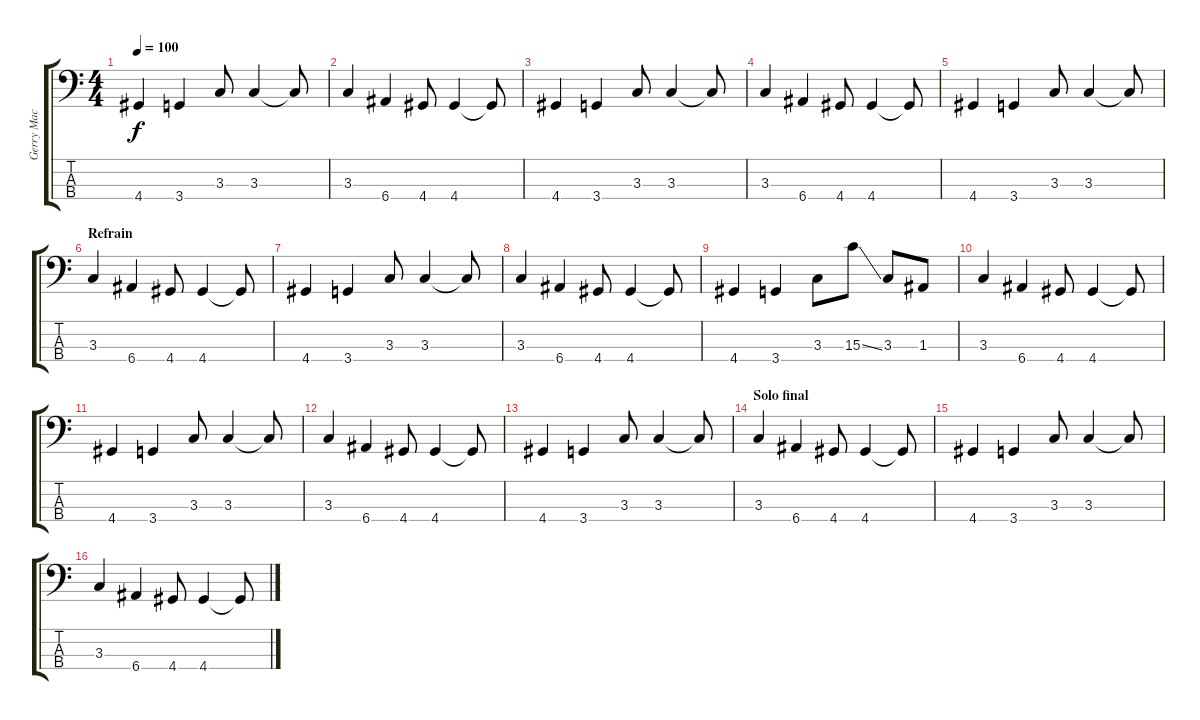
\track ("Gerry Mac Avoy" "Gerry Mac ") {instrument electricbassfinger}
\staff {score tabs}
\tuning (G2 D2 A1 E1) {hide}
\ts (4 4)
\tempo 100
\clef f4
\ks c
4.4.4{dy f} 3.4.4 3.3.8 3.3.4 3.3{t}.8 |
3.3.4 6.4.4 4.4.8 4.4.4 4.4{t}.8 |
4.4.4 3.4.4 3.3.8 3.3.4 3.3{t}.8 |
3.3.4 6.4.4 4.4.8 4.4.4 4.4{t}.8 |
4.4.4 3.4.4 3.3.8 3.3.4 3.3{t}.8 |
\section ("" "Refrain")
3.3.4 6.4.4 4.4.8 4.4.4 4.4{t}.8 |
4.4.4 3.4.4 3.3.8 3.3.4 3.3{t}.8 |
3.3.4 6.4.4 4.4.8 4.4.4 4.4{t}.8 |
4.4.4 3.4.4 3.3.8 15.3{ss}.8 3.3.8 1.3.8 |
3.3.4 6.4.4 4.4.8 4.4.4 4.4{t}.8 |
4.4.4 3.4.4 3.3.8 3.3.4 3.3{t}.8 |
3.3.4 6.4.4 4.4.8 4.4.4 4.4{t}.8 |
4.4.4 3.4.4 3.3.8 3.3.4 3.3{t}.8 |
\section ("" "Solo final")
3.3.4 6.4.4 4.4.8 4.4.4 4.4{t}.8 |
4.4.4 3.4.4 3.3.8 3.3.4 3.3{t}.8 |
3.3.4 6.4.4 4.4.8 4.4.4 4.4{t}.8
